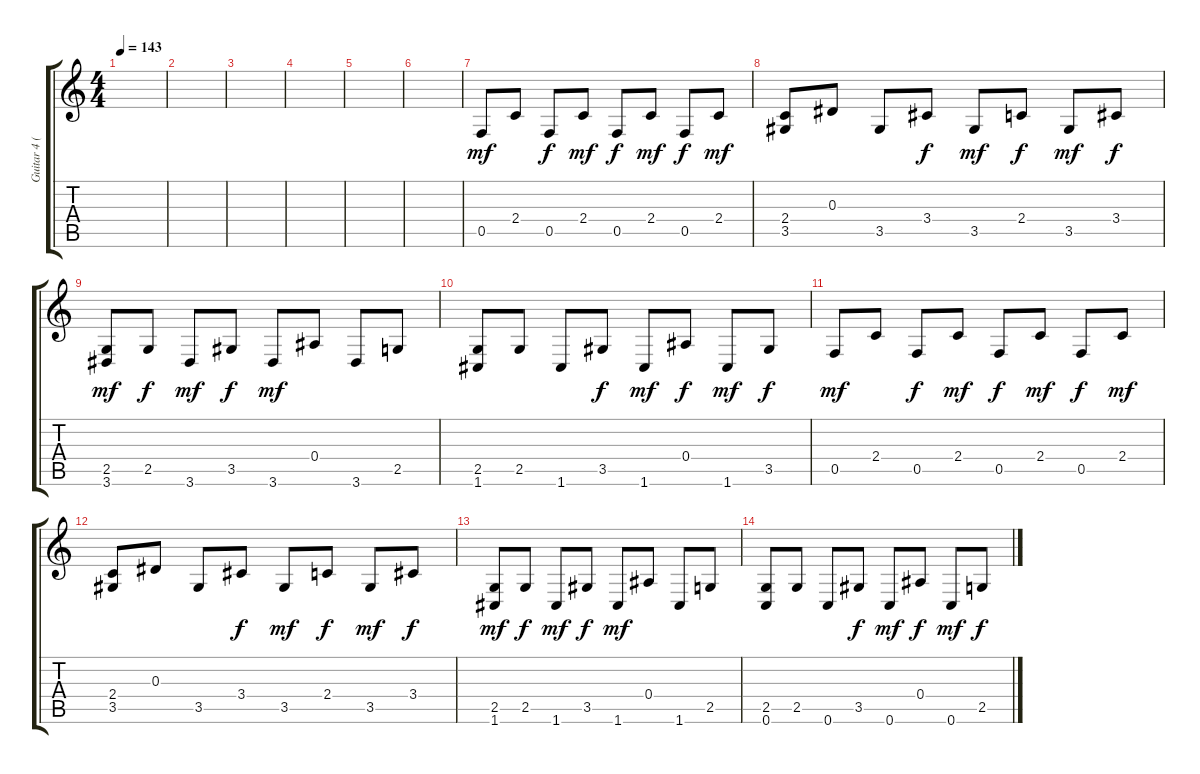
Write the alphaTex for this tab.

\track ("Guitar 4 (Rhytm)" "Guitar 4 (") {instrument distortionguitar}
\staff {score tabs}
\tuning (C4 G3 Eb3 Bb2 F2 C2) {hide}
\ts (4 4)
\tempo 143
\clef g2
\ks c
|
|
|
|
|
|
0.5.8{dy mf} 2.4.8 0.5.8{dy f} 2.4.8{dy mf} 0.5.8{dy f} 2.4.8{dy mf} 0.5.8{dy f} 2.4.8{dy mf} |
(2.4 3.5).8 0.3.8 3.5.8 3.4.8{dy f} 3.5.8{dy mf} 2.4.8{dy f} 3.5.8{dy mf} 3.4.8{dy f} |
(2.5 3.6).8{dy mf} 2.5.8{dy f} 3.6.8{dy mf} 3.5.8{dy f} 3.6.8{dy mf} 0.4.8 3.6.8 2.5.8 |
(2.5 1.6).8 2.5.8 1.6.8 3.5.8{dy f} 1.6.8{dy mf} 0.4.8{dy f} 1.6.8{dy mf} 3.5.8{dy f} |
0.5.8{dy mf} 2.4.8 0.5.8{dy f} 2.4.8{dy mf} 0.5.8{dy f} 2.4.8{dy mf} 0.5.8{dy f} 2.4.8{dy mf} |
(2.4 3.5).8 0.3.8 3.5.8 3.4.8{dy f} 3.5.8{dy mf} 2.4.8{dy f} 3.5.8{dy mf} 3.4.8{dy f} |
(2.5 1.6).8{dy mf} 2.5.8{dy f} 1.6.8{dy mf} 3.5.8{dy f} 1.6.8{dy mf} 0.4.8 1.6.8 2.5.8 |
(2.5 0.6).8 2.5.8 0.6.8 3.5.8{dy f} 0.6.8{dy mf} 0.4.8{dy f} 0.6.8{dy mf} 2.5.8{dy f}
